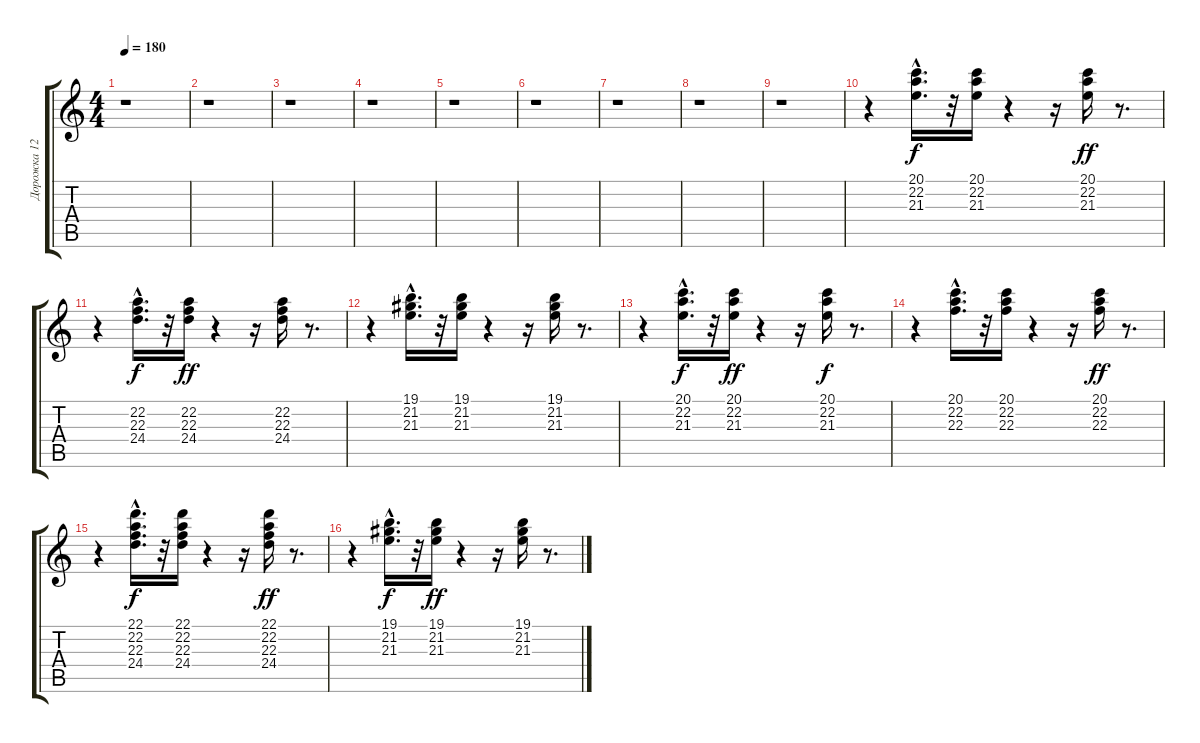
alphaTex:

\track ("Дорожка 12" "Дорожка 12") {instrument rockorgan}
\staff {score tabs}
\tuning (E4 B3 G3 D3 A2 E2) {hide}
\ts (4 4)
\tempo 180
\clef g2
\ks c
r.1{dy f} |
r.1 |
r.1 |
r.1 |
r.1 |
r.1 |
r.1 |
r.1 |
r.1 |
r.4 (20.1{hac} 22.2{hac} 21.3{hac}).16{d} r.32 (20.1 22.2 21.3).16 r.4 r.16 (20.1 22.2 21.3).16{dy ff} r.8{d} |
r.4 (22.2{hac} 22.3{hac} 24.4{hac}).16{d dy f} r.32 (22.2 22.3 24.4).16{dy ff} r.4 r.16 (22.2 22.3 24.4).16 r.8{d} |
r.4 (19.1{hac} 21.2{hac} 21.3{hac}).16{d} r.32 (19.1 21.2 21.3).16 r.4 r.16 (19.1 21.2 21.3).16 r.8{d} |
r.4 (20.1{hac} 22.2{hac} 21.3{hac}).16{d dy f} r.32 (20.1 22.2 21.3).16{dy ff} r.4 r.16 (20.1 22.2 21.3).16{dy f} r.8{d} |
r.4 (20.1{hac} 22.2{hac} 22.3{hac}).16{d} r.32 (20.1 22.2 22.3).16 r.4 r.16 (20.1 22.2 22.3).16{dy ff} r.8{d} |
r.4 (22.1{hac} 22.2{hac} 22.3{hac} 24.4{hac}).16{d dy f} r.32 (22.1 22.2 22.3 24.4).16 r.4 r.16 (22.1 22.2 22.3 24.4).16{dy ff} r.8{d} |
r.4 (19.1{hac} 21.2{hac} 21.3{hac}).16{d dy f} r.32 (19.1 21.2 21.3).16{dy ff} r.4 r.16 (19.1 21.2 21.3).16 r.8{d}
